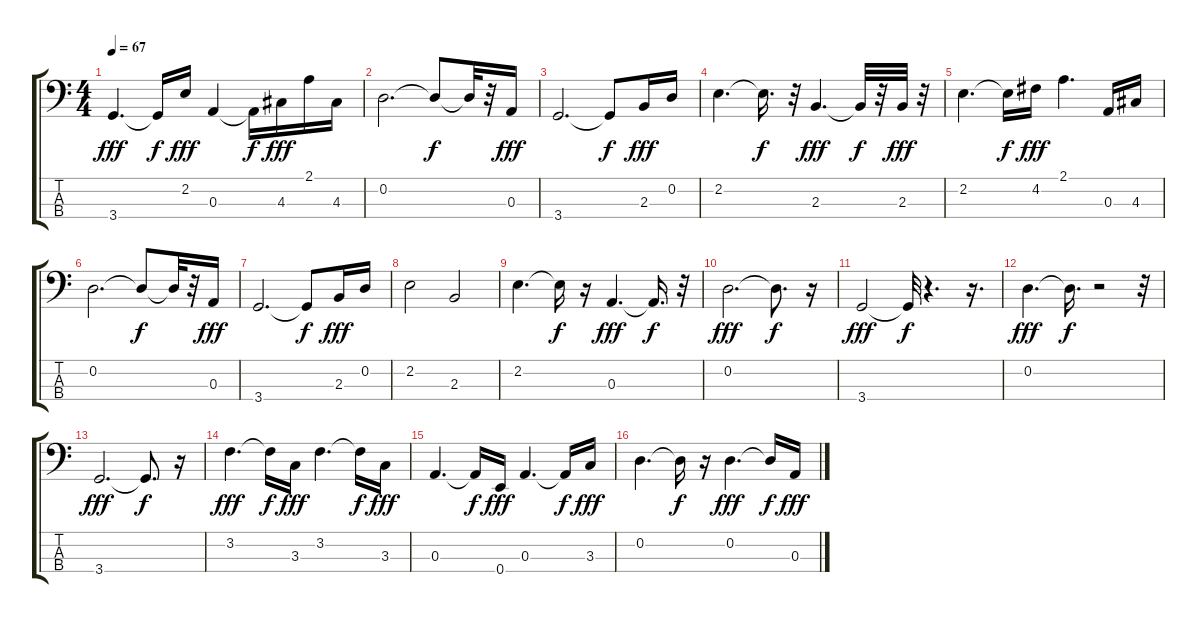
\track "" {instrument fretlessbass}
\staff {score tabs}
\tuning (G2 D2 A1 E1) {hide}
\ts (4 4)
\tempo 67
\clef f4
\ks c
3.4.4{d dy fff} 3.4{t}.16{dy f} 2.2.16{dy fff} 0.3.4 0.3{t}.16{dy f} 4.3.16{dy fff} 2.1.16 4.3.16 |
0.2.2{d} 0.2{t}.8{dy f} 0.2{t}.32 r.32 0.3.16{dy fff} |
3.4.2{d} 3.4{t}.8{dy f} 2.3.16{dy fff} 0.2.16 |
2.2.4{d} 2.2{t}.16{d dy f} r.32 2.3.4{d dy fff} 2.3{t}.32{dy f} r.32 2.3.32{dy fff} r.32 |
2.2.4{d} 2.2{t}.16{dy f} 4.2.16{dy fff} 2.1.4{d} 0.3.16 4.3.16 |
0.2.2{d} 0.2{t}.8{dy f} 0.2{t}.32 r.32 0.3.16{dy fff} |
3.4.2{d} 3.4{t}.8{dy f} 2.3.16{dy fff} 0.2.16 |
2.2.2 2.3.2 |
2.2.4{d} 2.2{t}.16{dy f} r.16 0.3.4{d dy fff} 0.3{t}.16{d dy f} r.32 |
0.2.2{d dy fff} 0.2{t}.8{d dy f} r.16 |
3.4.2{dy fff} 3.4{t}.32{dy f} r.4{d} r.16{d} |
0.2.4{d dy fff} 0.2{t}.16{d dy f} r.2 r.32 |
3.4.2{d dy fff} 3.4{t}.8{d dy f} r.16 |
3.2.4{d dy fff} 3.2{t}.16{dy f} 3.3.16{dy fff} 3.2.4{d} 3.2{t}.16{dy f} 3.3.16{dy fff} |
0.3.4{d} 0.3{t}.16{dy f} 0.4.16{dy fff} 0.3.4{d} 0.3{t}.16{dy f} 3.3.16{dy fff} |
0.2.4{d} 0.2{t}.16{dy f} r.16 0.2.4{d dy fff} 0.2{t}.16{dy f} 0.3.16{dy fff}
